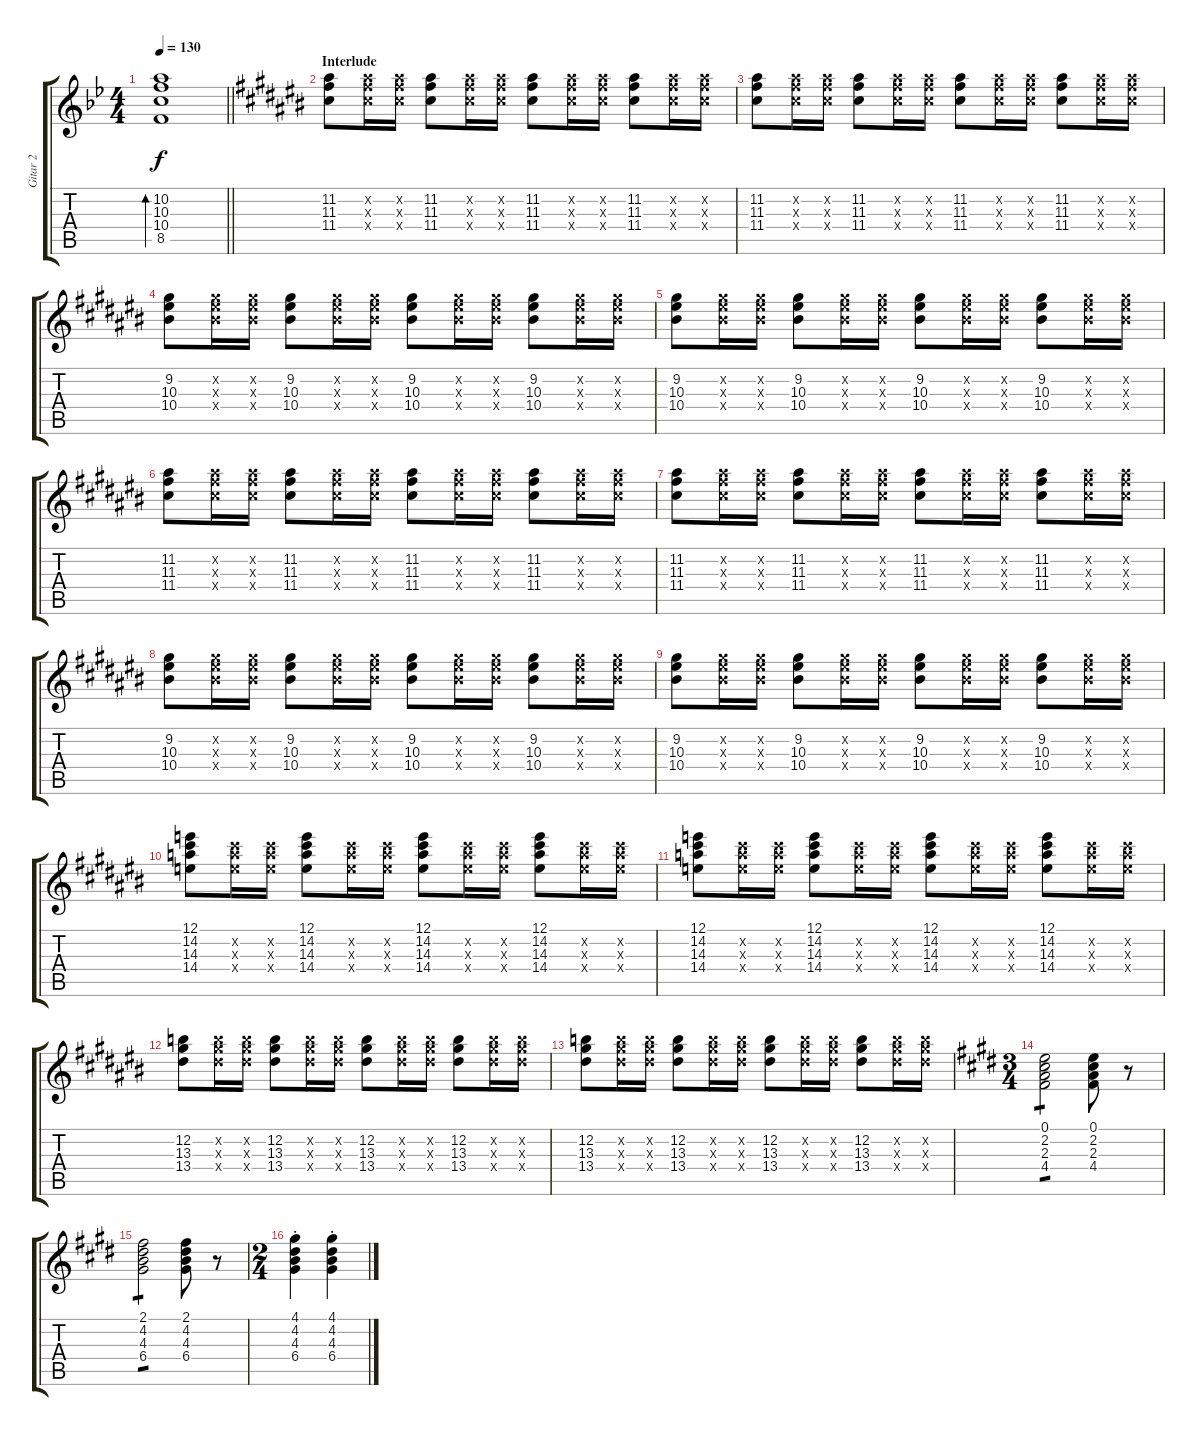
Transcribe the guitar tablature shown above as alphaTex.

\track ("Gitar 2" "Gitar 2") {instrument electricguitarmuted}
\staff {score tabs}
\tuning (E4 B3 G3 D3 A2 E2) {hide}
\ts (4 4)
\tempo 130
\clef g2
\barLineRight lightlight
\ks bb
(10.2 10.3 10.4 8.5).1{bd 240 dy f} |
\section ("" "Interlude")
\ks c#
(11.2 11.3 11.4).8 (11.2{x} 11.3{x} 11.4{x}).16 (11.2{x} 11.3{x} 11.4{x}).16 (11.2 11.3 11.4).8 (11.2{x} 11.3{x} 11.4{x}).16 (11.2{x} 11.3{x} 11.4{x}).16 (11.2 11.3 11.4).8 (11.2{x} 11.3{x} 11.4{x}).16 (11.2{x} 11.3{x} 11.4{x}).16 (11.2 11.3 11.4).8 (11.2{x} 11.3{x} 11.4{x}).16 (11.2{x} 11.3{x} 11.4{x}).16 |
(11.2 11.3 11.4).8 (11.2{x} 11.3{x} 11.4{x}).16 (11.2{x} 11.3{x} 11.4{x}).16 (11.2 11.3 11.4).8 (11.2{x} 11.3{x} 11.4{x}).16 (11.2{x} 11.3{x} 11.4{x}).16 (11.2 11.3 11.4).8 (11.2{x} 11.3{x} 11.4{x}).16 (11.2{x} 11.3{x} 11.4{x}).16 (11.2 11.3 11.4).8 (11.2{x} 11.3{x} 11.4{x}).16 (11.2{x} 11.3{x} 11.4{x}).16 |
(9.2 10.3 10.4).8 (9.2{x} 10.3{x} 10.4{x}).16 (9.2{x} 10.3{x} 10.4{x}).16 (9.2 10.3 10.4).8 (9.2{x} 10.3{x} 10.4{x}).16 (9.2{x} 10.3{x} 10.4{x}).16 (9.2 10.3 10.4).8 (9.2{x} 10.3{x} 10.4{x}).16 (9.2{x} 10.3{x} 10.4{x}).16 (9.2 10.3 10.4).8 (9.2{x} 10.3{x} 10.4{x}).16 (9.2{x} 10.3{x} 10.4{x}).16 |
(9.2 10.3 10.4).8 (9.2{x} 10.3{x} 10.4{x}).16 (9.2{x} 10.3{x} 10.4{x}).16 (9.2 10.3 10.4).8 (9.2{x} 10.3{x} 10.4{x}).16 (9.2{x} 10.3{x} 10.4{x}).16 (9.2 10.3 10.4).8 (9.2{x} 10.3{x} 10.4{x}).16 (9.2{x} 10.3{x} 10.4{x}).16 (9.2 10.3 10.4).8 (9.2{x} 10.3{x} 10.4{x}).16 (9.2{x} 10.3{x} 10.4{x}).16 |
(11.2 11.3 11.4).8 (11.2{x} 11.3{x} 11.4{x}).16 (11.2{x} 11.3{x} 11.4{x}).16 (11.2 11.3 11.4).8 (11.2{x} 11.3{x} 11.4{x}).16 (11.2{x} 11.3{x} 11.4{x}).16 (11.2 11.3 11.4).8 (11.2{x} 11.3{x} 11.4{x}).16 (11.2{x} 11.3{x} 11.4{x}).16 (11.2 11.3 11.4).8 (11.2{x} 11.3{x} 11.4{x}).16 (11.2{x} 11.3{x} 11.4{x}).16 |
(11.2 11.3 11.4).8 (11.2{x} 11.3{x} 11.4{x}).16 (11.2{x} 11.3{x} 11.4{x}).16 (11.2 11.3 11.4).8 (11.2{x} 11.3{x} 11.4{x}).16 (11.2{x} 11.3{x} 11.4{x}).16 (11.2 11.3 11.4).8 (11.2{x} 11.3{x} 11.4{x}).16 (11.2{x} 11.3{x} 11.4{x}).16 (11.2 11.3 11.4).8 (11.2{x} 11.3{x} 11.4{x}).16 (11.2{x} 11.3{x} 11.4{x}).16 |
(9.2 10.3 10.4).8 (9.2{x} 10.3{x} 10.4{x}).16 (9.2{x} 10.3{x} 10.4{x}).16 (9.2 10.3 10.4).8 (9.2{x} 10.3{x} 10.4{x}).16 (9.2{x} 10.3{x} 10.4{x}).16 (9.2 10.3 10.4).8 (9.2{x} 10.3{x} 10.4{x}).16 (9.2{x} 10.3{x} 10.4{x}).16 (9.2 10.3 10.4).8 (9.2{x} 10.3{x} 10.4{x}).16 (9.2{x} 10.3{x} 10.4{x}).16 |
(9.2 10.3 10.4).8 (9.2{x} 10.3{x} 10.4{x}).16 (9.2{x} 10.3{x} 10.4{x}).16 (9.2 10.3 10.4).8 (9.2{x} 10.3{x} 10.4{x}).16 (9.2{x} 10.3{x} 10.4{x}).16 (9.2 10.3 10.4).8 (9.2{x} 10.3{x} 10.4{x}).16 (9.2{x} 10.3{x} 10.4{x}).16 (9.2 10.3 10.4).8 (9.2{x} 10.3{x} 10.4{x}).16 (9.2{x} 10.3{x} 10.4{x}).16 |
(12.1 14.2 14.3 14.4).8 (14.2{x} 14.3{x} 14.4{x}).16 (14.2{x} 14.3{x} 14.4{x}).16 (12.1 14.2 14.3 14.4).8 (14.2{x} 14.3{x} 14.4{x}).16 (14.2{x} 14.3{x} 14.4{x}).16 (12.1 14.2 14.3 14.4).8 (14.2{x} 14.3{x} 14.4{x}).16 (14.2{x} 14.3{x} 14.4{x}).16 (12.1 14.2 14.3 14.4).8 (14.2{x} 14.3{x} 14.4{x}).16 (14.2{x} 14.3{x} 14.4{x}).16 |
(12.1 14.2 14.3 14.4).8 (14.2{x} 14.3{x} 14.4{x}).16 (14.2{x} 14.3{x} 14.4{x}).16 (12.1 14.2 14.3 14.4).8 (14.2{x} 14.3{x} 14.4{x}).16 (14.2{x} 14.3{x} 14.4{x}).16 (12.1 14.2 14.3 14.4).8 (14.2{x} 14.3{x} 14.4{x}).16 (14.2{x} 14.3{x} 14.4{x}).16 (12.1 14.2 14.3 14.4).8 (14.2{x} 14.3{x} 14.4{x}).16 (14.2{x} 14.3{x} 14.4{x}).16 |
(12.2 13.3 13.4).8 (12.2{x} 13.3{x} 13.4{x}).16 (12.2{x} 13.3{x} 13.4{x}).16 (12.2 13.3 13.4).8 (12.2{x} 13.3{x} 13.4{x}).16 (12.2{x} 13.3{x} 13.4{x}).16 (12.2 13.3 13.4).8 (12.2{x} 13.3{x} 13.4{x}).16 (12.2{x} 13.3{x} 13.4{x}).16 (12.2 13.3 13.4).8 (12.2{x} 13.3{x} 13.4{x}).16 (12.2{x} 13.3{x} 13.4{x}).16 |
(12.2 13.3 13.4).8 (12.2{x} 13.3{x} 13.4{x}).16 (12.2{x} 13.3{x} 13.4{x}).16 (12.2 13.3 13.4).8 (12.2{x} 13.3{x} 13.4{x}).16 (12.2{x} 13.3{x} 13.4{x}).16 (12.2 13.3 13.4).8 (12.2{x} 13.3{x} 13.4{x}).16 (12.2{x} 13.3{x} 13.4{x}).16 (12.2 13.3 13.4).8 (12.2{x} 13.3{x} 13.4{x}).16 (12.2{x} 13.3{x} 13.4{x}).16 |
\ts (3 4)
\ks e
(0.1 2.2 2.3 4.4).2{tp 1} (0.1 2.2 2.3 4.4).8 r.8 |
(2.1 4.2 4.3 6.4).2{tp 1} (2.1 4.2 4.3 6.4).8 r.8 |
\ts (2 4)
(4.1{st} 4.2{st} 4.3{st} 6.4{st}).4 (4.1{st} 4.2{st} 4.3{st} 6.4{st}).4
